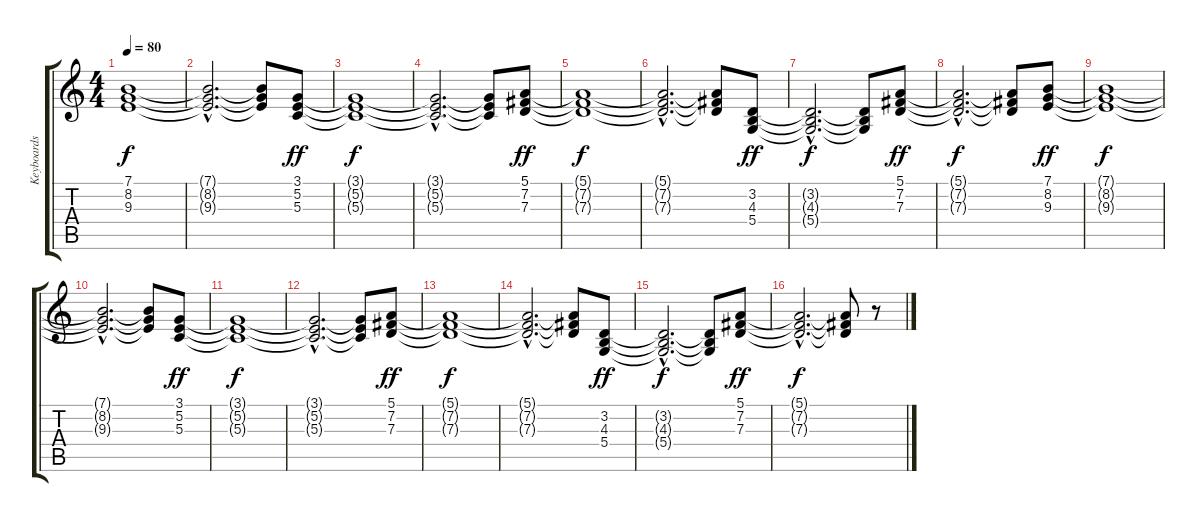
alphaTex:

\track ("Keyboards" "Keyboards") {instrument synthstrings1}
\staff {score tabs}
\tuning (E4 B3 G3 D3 A2 E2) {hide}
\ts (4 4)
\tempo 80
\clef g2
\ks c
(7.1{t} 8.2{t} 9.3{t}).1{dy f} |
(7.1{hac t} 8.2{hac t} 9.3{hac t}).2{d} (7.1{t} 8.2{t} 9.3{t}).8 (3.1 5.2 5.3).8{dy ff} |
(3.1{t} 5.2{t} 5.3{t}).1{dy f} |
(3.1{hac t} 5.2{hac t} 5.3{hac t}).2{d} (3.1{t} 5.2{t} 5.3{t}).8 (5.1 7.2 7.3).8{dy ff} |
(5.1{t} 7.2{t} 7.3{t}).1{dy f} |
(5.1{hac t} 7.2{hac t} 7.3{hac t}).2{d} (5.1{t} 7.2{t} 7.3{t}).8 (3.2 4.3 5.4).8{dy ff} |
(3.2{hac t} 4.3{hac t} 5.4{hac t}).2{d dy f} (3.2{t} 4.3{t} 5.4{t}).8 (5.1 7.2 7.3).8{dy ff} |
(5.1{hac t} 7.2{hac t} 7.3{hac t}).2{d dy f} (5.1{t} 7.2{t} 7.3{t}).8 (7.1 8.2 9.3).8{dy ff} |
(7.1{t} 8.2{t} 9.3{t}).1{dy f} |
(7.1{hac t} 8.2{hac t} 9.3{hac t}).2{d} (7.1{t} 8.2{t} 9.3{t}).8 (3.1 5.2 5.3).8{dy ff} |
(3.1{t} 5.2{t} 5.3{t}).1{dy f} |
(3.1{hac t} 5.2{hac t} 5.3{hac t}).2{d} (3.1{t} 5.2{t} 5.3{t}).8 (5.1 7.2 7.3).8{dy ff} |
(5.1{t} 7.2{t} 7.3{t}).1{dy f} |
(5.1{hac t} 7.2{hac t} 7.3{hac t}).2{d} (5.1{t} 7.2{t} 7.3{t}).8 (3.2 4.3 5.4).8{dy ff} |
(3.2{hac t} 4.3{hac t} 5.4{hac t}).2{d dy f} (3.2{t} 4.3{t} 5.4{t}).8 (5.1 7.2 7.3).8{dy ff} |
(5.1{hac t} 7.2{hac t} 7.3{hac t}).2{d dy f} (5.1{t} 7.2{t} 7.3{t}).8 r.8
